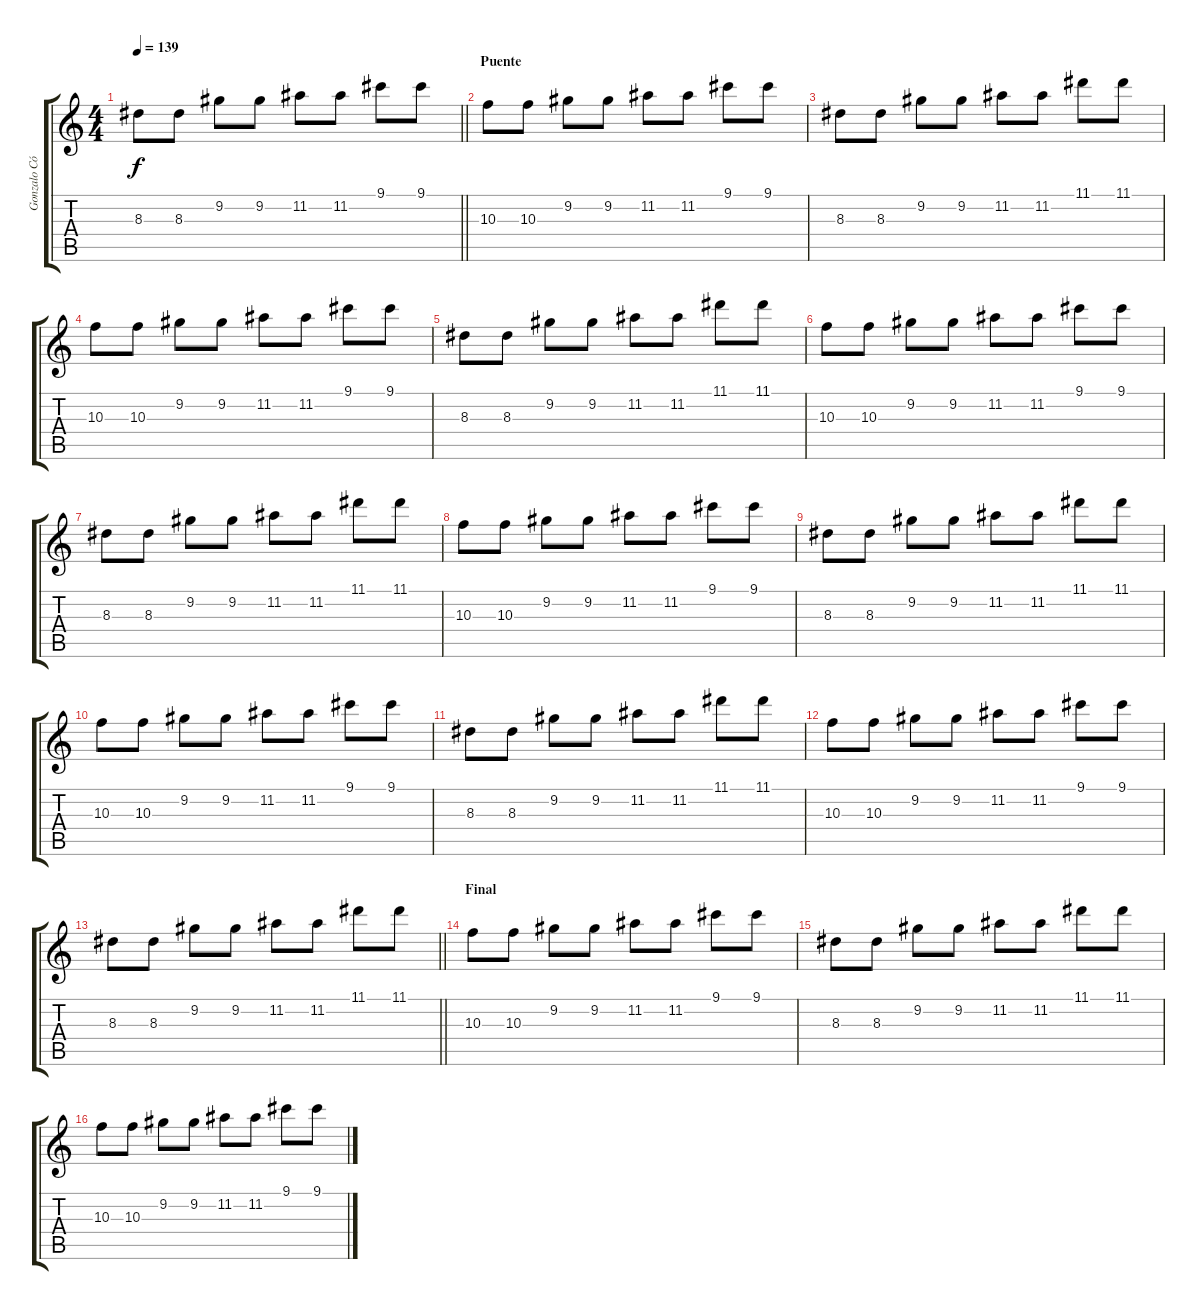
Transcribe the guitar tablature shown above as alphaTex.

\track ("Gonzalo Córdoba (Gtr)" "Gonzalo Có") {instrument overdrivenguitar}
\staff {score tabs}
\tuning (E4 B3 G3 D3 A2 E2) {hide}
\ts (4 4)
\tempo 139
\clef g2
\barLineRight lightlight
\ks c
8.3.8{dy f} 8.3.8 9.2.8 9.2.8 11.2.8 11.2.8 9.1.8 9.1.8 |
\section ("" "Puente")
10.3.8 10.3.8 9.2.8 9.2.8 11.2.8 11.2.8 9.1.8 9.1.8 |
8.3.8 8.3.8 9.2.8 9.2.8 11.2.8 11.2.8 11.1.8 11.1.8 |
10.3.8 10.3.8 9.2.8 9.2.8 11.2.8 11.2.8 9.1.8 9.1.8 |
8.3.8 8.3.8 9.2.8 9.2.8 11.2.8 11.2.8 11.1.8 11.1.8 |
10.3.8 10.3.8 9.2.8 9.2.8 11.2.8 11.2.8 9.1.8 9.1.8 |
8.3.8 8.3.8 9.2.8 9.2.8 11.2.8 11.2.8 11.1.8 11.1.8 |
10.3.8 10.3.8 9.2.8 9.2.8 11.2.8 11.2.8 9.1.8 9.1.8 |
8.3.8 8.3.8 9.2.8 9.2.8 11.2.8 11.2.8 11.1.8 11.1.8 |
10.3.8 10.3.8 9.2.8 9.2.8 11.2.8 11.2.8 9.1.8 9.1.8 |
8.3.8 8.3.8 9.2.8 9.2.8 11.2.8 11.2.8 11.1.8 11.1.8 |
10.3.8 10.3.8 9.2.8 9.2.8 11.2.8 11.2.8 9.1.8 9.1.8 |
\barLineRight lightlight
8.3.8 8.3.8 9.2.8 9.2.8 11.2.8 11.2.8 11.1.8 11.1.8 |
\section ("" "Final")
10.3.8 10.3.8 9.2.8 9.2.8 11.2.8 11.2.8 9.1.8 9.1.8 |
8.3.8 8.3.8 9.2.8 9.2.8 11.2.8 11.2.8 11.1.8 11.1.8 |
10.3.8 10.3.8 9.2.8 9.2.8 11.2.8 11.2.8 9.1.8 9.1.8
